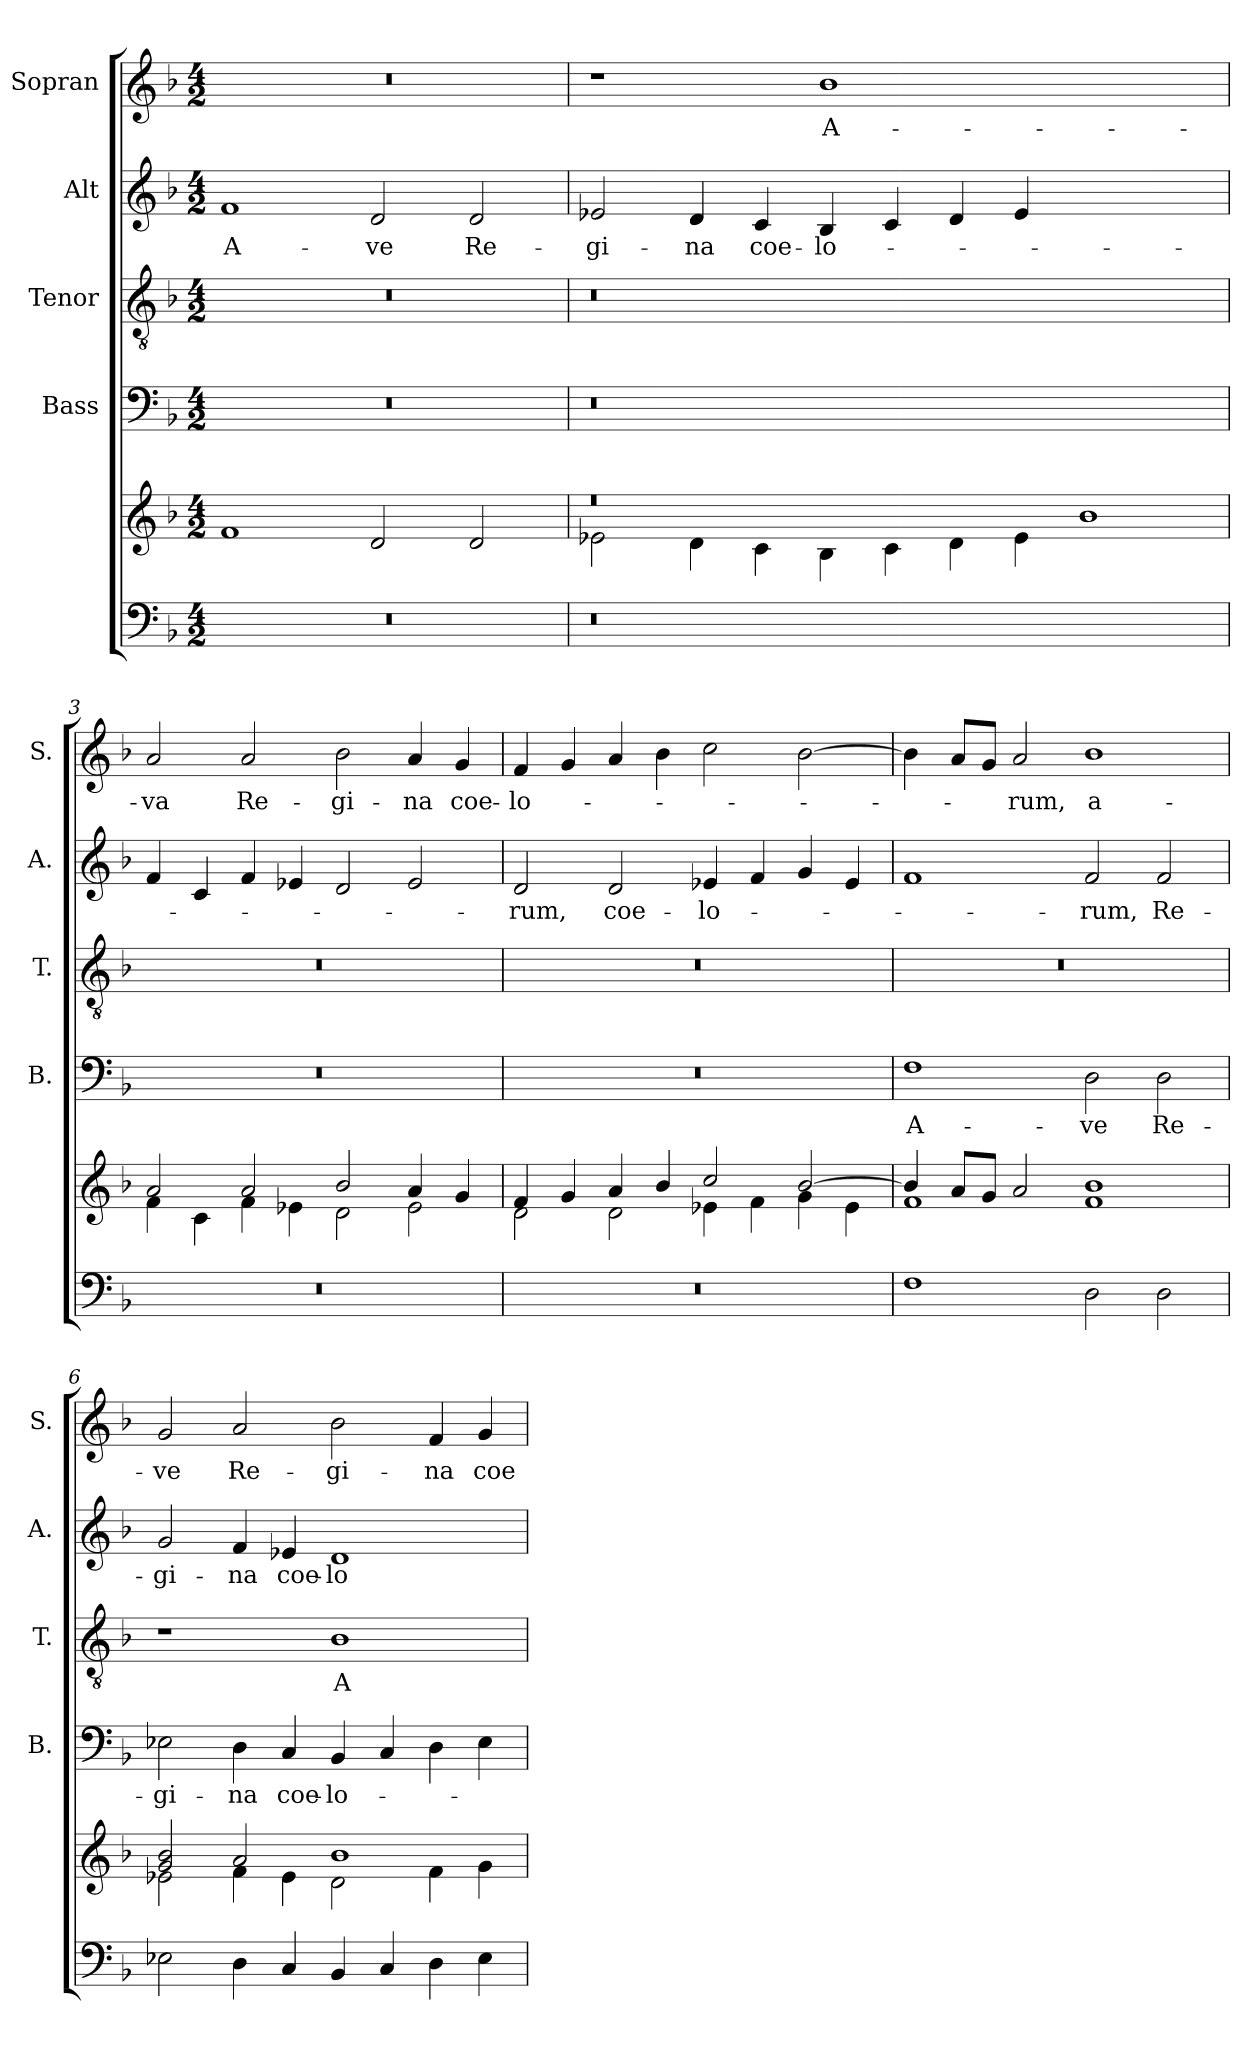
**kern	**kern	**kern	**text	**kern	**text	**kern	**text	**kern	**text
*part5	*part5	*part4	*part4	*part3	*part3	*part2	*part2	*part1	*part1
*staff6	*staff5	*staff4	*staff4	*staff3	*staff3	*staff2	*staff2	*staff1	*staff1
*	*	*I"Bass	*	*I"Tenor	*	*I"Alt	*	*I"Sopran	*
*	*	*I'B.	*	*I'T.	*	*I'A.	*	*I'S.	*
*clefF4	*clefG2	*clefF4	*	*clefGv2	*	*clefG2	*	*clefG2	*
*k[b-]	*k[b-]	*k[b-]	*	*k[b-]	*	*k[b-]	*	*k[b-]	*
*F:	*F:	*F:	*	*F:	*	*F:	*	*F:	*
*M4/2	*M4/2	*M4/2	*	*M4/2	*	*M4/2	*	*M4/2	*
=1	=1	=1	=1	=1	=1	=1	=1	=1	=1
!	!	!	!	!	!	!	!LO:LY:b	!	!
0r	1f	0r	.	0r	.	1f	A-	0r	.
!	!	!	!	!	!	!	!LO:LY:b	!	!
.	2d/	.	.	.	.	2d/	-ve	.	.
!	!	!	!	!	!	!	!LO:LY:b	!	!
.	2d/	.	.	.	.	2d/	Re-	.	.
=2	=2	=2	=2	=2	=2	=2	=2	=2	=2
*	*^	*	*	*	*	*	*	*	*
!	!	!	!	!	!	!	!	!LO:LY:b	!	!
0r	0r	2e-X\	0r	.	0r	.	2e-X/	-gi-	1r	.
!	!	!	!	!	!	!	!	!LO:LY:b	!	!
.	.	4d\	.	.	.	.	4d/	-na	.	.
!	!	!	!	!	!	!	!	!LO:LY:b	!	!
.	.	4c\	.	.	.	.	4c/	coe-	.	.
!	!	!	!	!	!	!	!	!LO:LY:b	!	!LO:LY:b
.	.	4B-\	.	.	.	.	4B-/	-lo-	1b-	A-
.	.	4c\	.	.	.	.	4c/	.	.	.
.	.	4d\	.	.	.	.	4d/	.	.	.
.	.	4e-\	.	.	.	.	4e-/	.	.	.
1ryy	1b-	1ryy	1ryy	.	1ryy	.	1ryy	.	1ryy	.
=3	=3	=3	=3	=3	=3	=3	=3	=3	=3	=3
!	!	!	!	!	!	!	!	!	!	!LO:LY:b
0r	2a/	4f\	0r	.	0r	.	4f/	.	2a/	-va
.	.	4c\	.	.	.	.	4c/	.	.	.
!	!	!	!	!	!	!	!	!	!	!LO:LY:b
.	2a/	4f\	.	.	.	.	4f/	.	2a/	Re-
.	.	4e-X\	.	.	.	.	4e-X/	.	.	.
!	!	!	!	!	!	!	!	!	!	!LO:LY:b
.	2b-/	2d\	.	.	.	.	2d/	.	2b-\	-gi-
!	!	!	!	!	!	!	!	!	!	!LO:LY:b
.	4a/	2e-\	.	.	.	.	2e-/	.	4a/	-na
!	!	!	!	!	!	!	!	!	!	!LO:LY:b
.	4g/	.	.	.	.	.	.	.	4g/	coe-
!!LO:LB:g=z
=4	=4	=4	=4	=4	=4	=4	=4	=4	=4	=4
!	!	!	!	!	!	!	!	!LO:LY:b	!	!LO:LY:b
0r	4f/	2d\	0r	.	0r	.	2d/	-rum,	4f/	-lo-
.	4g/	.	.	.	.	.	.	.	4g/	.
!	!	!	!	!	!	!	!	!LO:LY:b	!	!
.	4a/	2d\	.	.	.	.	2d/	coe-	4a/	.
.	4b-/	.	.	.	.	.	.	.	4b-\	.
!	!	!	!	!	!	!	!	!LO:LY:b	!	!
.	2cc/	4e-X\	.	.	.	.	4e-X/	-lo-	2cc\	.
.	.	4f\	.	.	.	.	4f/	.	.	.
.	[>2b-/	4g\	.	.	.	.	4g/	.	[2b-\	.
.	.	4e-\	.	.	.	.	4e-/	.	.	.
=5	=5	=5	=5	=5	=5	=5	=5	=5	=5	=5
!	!	!	!	!LO:LY:b	!	!	!	!	!	!
1F	4b-/]	1f	1F	A-	0r	.	1f	.	4b-\]	.
.	8a/L	.	.	.	.	.	.	.	8a/L	.
.	8g/J	.	.	.	.	.	.	.	8g/J	.
!	!	!	!	!	!	!	!	!	!	!LO:LY:b
.	2a/	.	.	.	.	.	.	.	2a/	-rum,
!	!	!	!	!LO:LY:b	!	!	!	!LO:LY:b	!	!LO:LY:b
2D\	1b-	1f	2D\	-ve	.	.	2f/	-rum,	1b-	a-
!	!	!	!	!LO:LY:b	!	!	!	!LO:LY:b	!	!
2D\	.	.	2D\	Re-	.	.	2f/	Re-	.	.
=6	=6	=6	=6	=6	=6	=6	=6	=6	=6	=6
!	!	!	!	!LO:LY:b	!	!	!	!LO:LY:b	!	!LO:LY:b
2E-X\	2g/ 2b-/	2e-X\	2E-X\	-gi-	1r	.	2g/	-gi-	2g/	-ve
!	!	!	!	!LO:LY:b	!	!	!	!LO:LY:b	!	!LO:LY:b
4D\	2a/	4f\	4D\	-na	.	.	4f/	-na	2a/	Re-
!	!	!	!	!LO:LY:b	!	!	!	!LO:LY:b	!	!
4C/	.	4e-\	4C/	coe-	.	.	4e-X/	coe-	.	.
!	!	!	!	!LO:LY:b	!	!LO:LY:b	!	!LO:LY:b	!	!LO:LY:b
4BB-/	1b-	2d\	4BB-/	-lo-	1B-	A-	1d	-lo-	2b-\	-gi-
4C/	.	.	4C/	.	.	.	.	.	.	.
!	!	!	!	!	!	!	!	!	!	!LO:LY:b
4D\	.	4f\	4D\	.	.	.	.	.	4f/	-na
!	!	!	!	!	!	!	!	!	!	!LO:LY:b
4E-\	.	4g\	4E-\	.	.	.	.	.	4g/	coe-
*	*v	*v	*	*	*	*	*	*	*	*
=	=	=	=	=	=	=	=	=	=
*-	*-	*-	*-	*-	*-	*-	*-	*-	*-
